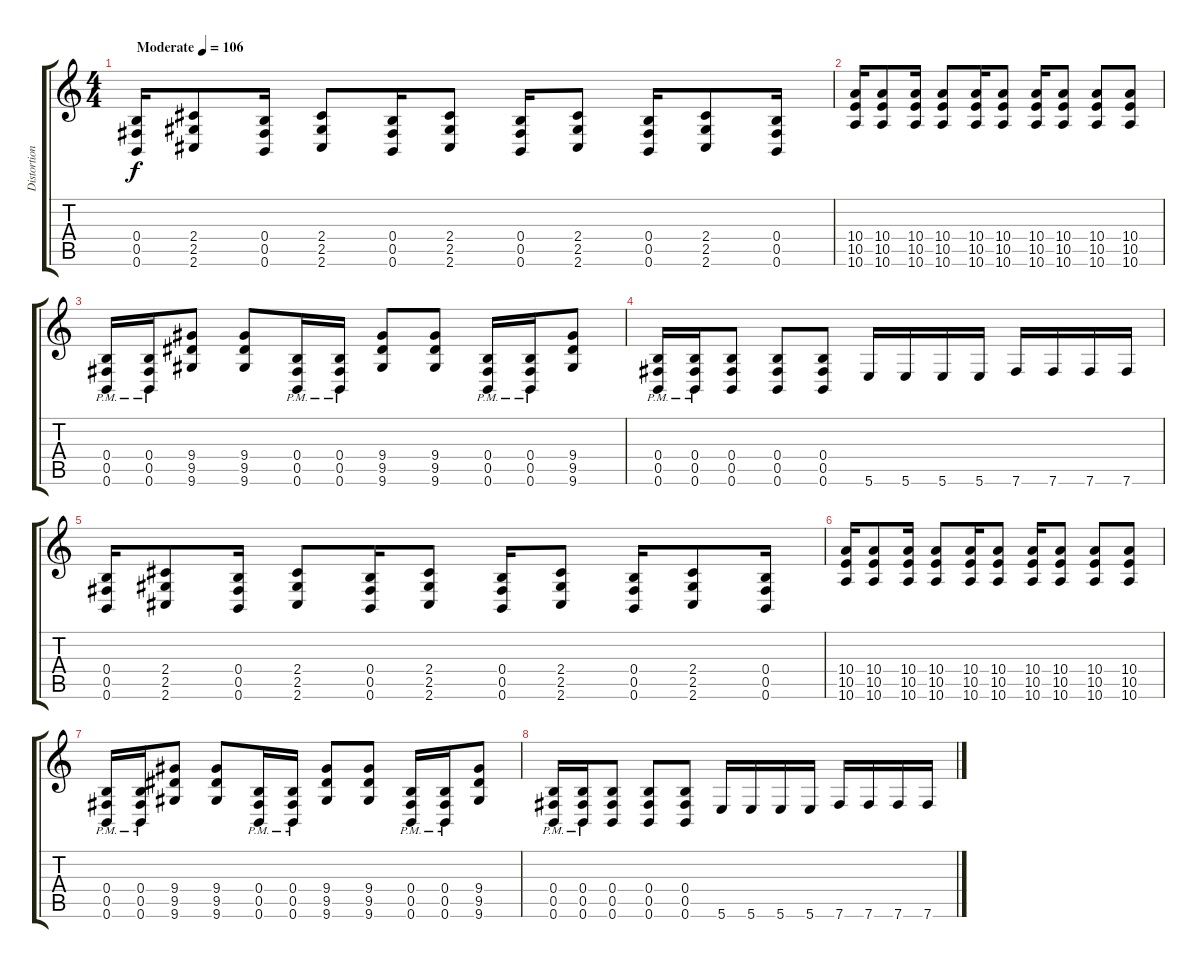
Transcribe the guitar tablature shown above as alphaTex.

\track ("Distortion guitar" "Distortion") {instrument distortionguitar}
\staff {score tabs}
\tuning (Db4 Ab3 E3 B2 Gb2 B1) {hide}
\ts (4 4)
\tempo (106 "Moderate")
\clef g2
\ks c
(0.4 0.5 0.6).16{dy f instrument distortionguitar} (2.4 2.5 2.6).8 (0.4 0.5 0.6).16 (2.4 2.5 2.6).8 (0.4 0.5 0.6).16 (2.4 2.5 2.6).8 (0.4 0.5 0.6).16 (2.4 2.5 2.6).8 (0.4 0.5 0.6).16 (2.4 2.5 2.6).8 (0.4 0.5 0.6).16 |
(10.4 10.5 10.6).16 (10.4 10.5 10.6).8 (10.4 10.5 10.6).16 (10.4 10.5 10.6).8 (10.4 10.5 10.6).16 (10.4 10.5 10.6).8 (10.4 10.5 10.6).16 (10.4 10.5 10.6).8 (10.4 10.5 10.6).8 (10.4 10.5 10.6).8 |
(0.4{pm} 0.5{pm} 0.6{pm}).16 (0.4{pm} 0.5{pm} 0.6{pm}).16 (9.4 9.5 9.6).8 (9.4 9.5 9.6).8 (0.4{pm} 0.5{pm} 0.6{pm}).16 (0.4{pm} 0.5{pm} 0.6{pm}).16 (9.4 9.5 9.6).8 (9.4 9.5 9.6).8 (0.4{pm} 0.5{pm} 0.6{pm}).16 (0.4{pm} 0.5{pm} 0.6{pm}).16 (9.4 9.5 9.6).8 |
(0.4{pm} 0.5{pm} 0.6{pm}).16 (0.4{pm} 0.5{pm} 0.6{pm}).16 (0.4 0.5 0.6).8 (0.4 0.5 0.6).8 (0.4 0.5 0.6).8 5.6.16 5.6.16 5.6.16 5.6.16 7.6.16 7.6.16 7.6.16 7.6.16 |
(0.4 0.5 0.6).16 (2.4 2.5 2.6).8 (0.4 0.5 0.6).16 (2.4 2.5 2.6).8 (0.4 0.5 0.6).16 (2.4 2.5 2.6).8 (0.4 0.5 0.6).16 (2.4 2.5 2.6).8 (0.4 0.5 0.6).16 (2.4 2.5 2.6).8 (0.4 0.5 0.6).16 |
(10.4 10.5 10.6).16 (10.4 10.5 10.6).8 (10.4 10.5 10.6).16 (10.4 10.5 10.6).8 (10.4 10.5 10.6).16 (10.4 10.5 10.6).8 (10.4 10.5 10.6).16 (10.4 10.5 10.6).8 (10.4 10.5 10.6).8 (10.4 10.5 10.6).8 |
(0.4{pm} 0.5{pm} 0.6{pm}).16 (0.4{pm} 0.5{pm} 0.6{pm}).16 (9.4 9.5 9.6).8 (9.4 9.5 9.6).8 (0.4{pm} 0.5{pm} 0.6{pm}).16 (0.4{pm} 0.5{pm} 0.6{pm}).16 (9.4 9.5 9.6).8 (9.4 9.5 9.6).8 (0.4{pm} 0.5{pm} 0.6{pm}).16 (0.4{pm} 0.5{pm} 0.6{pm}).16 (9.4 9.5 9.6).8 |
(0.4{pm} 0.5{pm} 0.6{pm}).16 (0.4{pm} 0.5{pm} 0.6{pm}).16 (0.4 0.5 0.6).8 (0.4 0.5 0.6).8 (0.4 0.5 0.6).8 5.6.16 5.6.16 5.6.16 5.6.16 7.6.16 7.6.16 7.6.16 7.6.16
